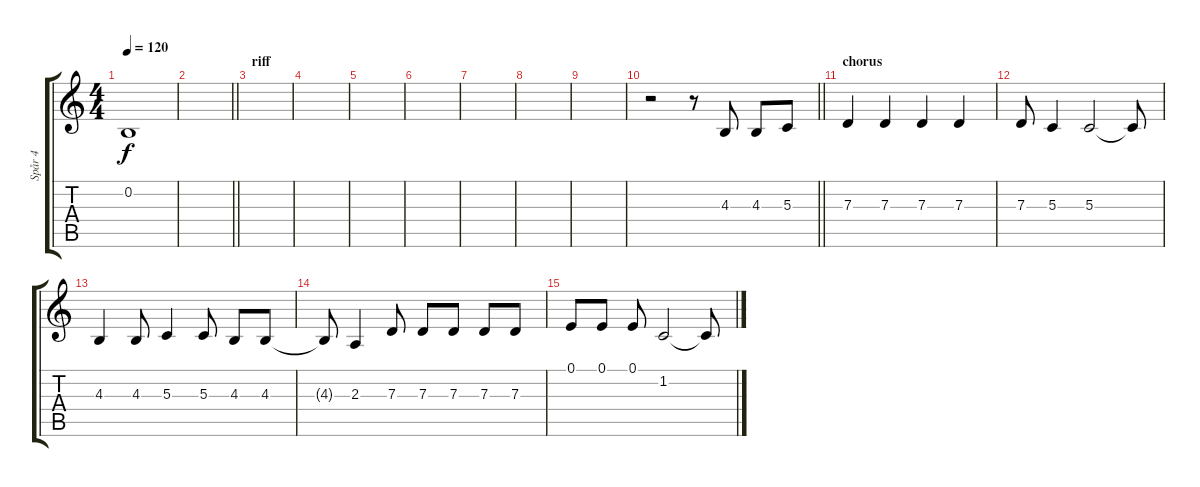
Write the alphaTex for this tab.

\track ("Spår 4" "Spår 4") {instrument lead6voice}
\staff {score tabs}
\tuning (E4 B3 G3 D3 A2 E2) {hide}
\ts (4 4)
\tempo 120
\clef g2
\ks c
0.2.1{dy f} |
\barLineRight lightlight
|
\section ("" "riff")
|
|
|
|
|
|
|
\barLineRight lightlight
r.2 r.8 4.3.8 4.3.8 5.3.8 |
\section ("" "chorus")
7.3.4 7.3.4 7.3.4 7.3.4 |
7.3.8 5.3.4 5.3.2 5.3{t}.8 |
4.3.4 4.3.8 5.3.4 5.3.8 4.3.8 4.3.8 |
4.3{t}.8 2.3.4 7.3.8 7.3.8 7.3.8 7.3.8 7.3.8 |
0.1.8 0.1.8 0.1.8 1.2.2 1.2{t}.8
